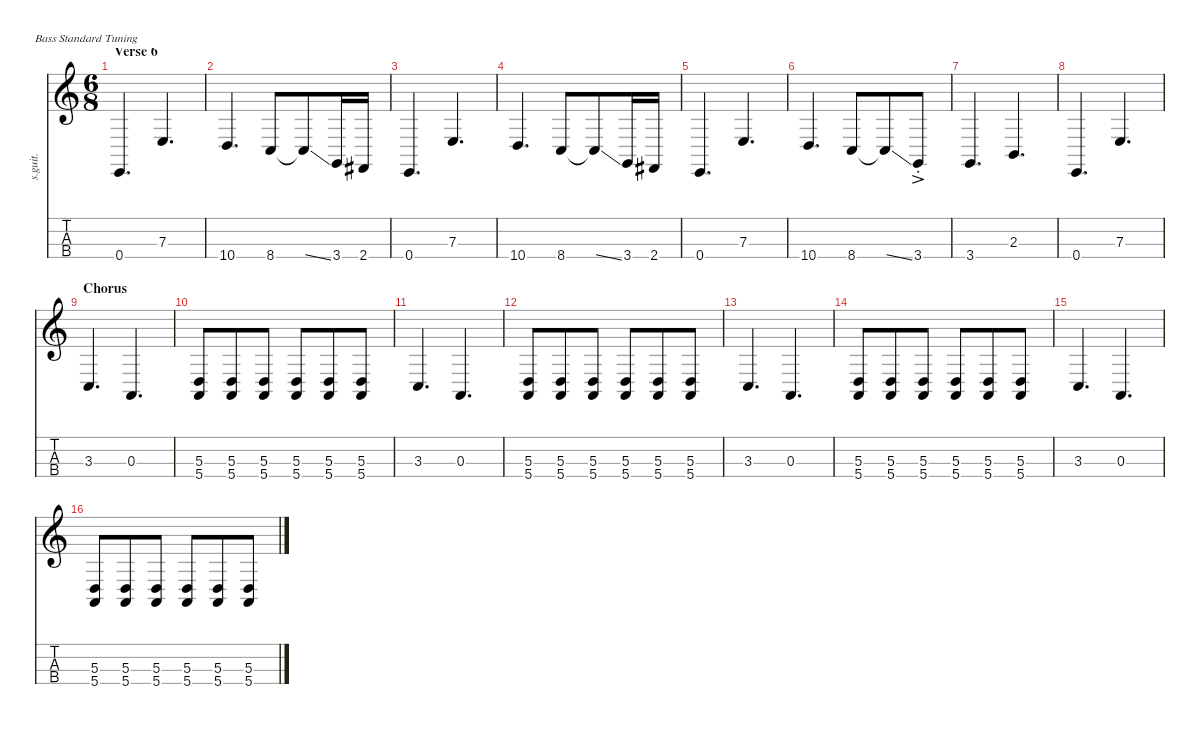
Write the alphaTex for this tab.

\defaultSystemsLayout 4
\hideDynamics
\bracketExtendMode nobrackets
\track ("Jason Newsted - Bass Guitar" "s.guit.") {instrument fretlessbass}
\staff {score tabs}
\tuning (G2 D2 A1 E1)
\ts (6 8)
\section ("" "Verse 6")
\tempo (71 hide)
\clef g2
\ks c
0.4.4{d lyrics (0 "") lyrics (1 "") lyrics (2 "") lyrics (3 "") lyrics (4 "") dy fff} 7.3.4{d lyrics (0 "") lyrics (1 "") lyrics (2 "") lyrics (3 "") lyrics (4 "")} |
10.4.4{d lyrics (0 "") lyrics (1 "") lyrics (2 "") lyrics (3 "") lyrics (4 "")} 8.4.8{lyrics (0 "") lyrics (1 "") lyrics (2 "") lyrics (3 "") lyrics (4 "")} 8.4{ss t}.8{lyrics (0 "") lyrics (1 "") lyrics (2 "") lyrics (3 "") lyrics (4 "")} 3.4.16{lyrics (0 "") lyrics (1 "") lyrics (2 "") lyrics (3 "") lyrics (4 "")} 2.4{acc #}.16{lyrics (0 "") lyrics (1 "") lyrics (2 "") lyrics (3 "") lyrics (4 "")} |
0.4.4{d lyrics (0 "") lyrics (1 "") lyrics (2 "") lyrics (3 "") lyrics (4 "")} 7.3.4{d lyrics (0 "") lyrics (1 "") lyrics (2 "") lyrics (3 "") lyrics (4 "")} |
10.4.4{d lyrics (0 "") lyrics (1 "") lyrics (2 "") lyrics (3 "") lyrics (4 "")} 8.4.8{lyrics (0 "") lyrics (1 "") lyrics (2 "") lyrics (3 "") lyrics (4 "")} 8.4{ss t}.8{lyrics (0 "") lyrics (1 "") lyrics (2 "") lyrics (3 "") lyrics (4 "")} 3.4.16{lyrics (0 "") lyrics (1 "") lyrics (2 "") lyrics (3 "") lyrics (4 "")} 2.4{acc #}.16{lyrics (0 "") lyrics (1 "") lyrics (2 "") lyrics (3 "") lyrics (4 "")} |
0.4.4{d lyrics (0 "") lyrics (1 "") lyrics (2 "") lyrics (3 "") lyrics (4 "")} 7.3.4{d lyrics (0 "") lyrics (1 "") lyrics (2 "") lyrics (3 "") lyrics (4 "")} |
10.4.4{d lyrics (0 "") lyrics (1 "") lyrics (2 "") lyrics (3 "") lyrics (4 "")} 8.4.8{lyrics (0 "") lyrics (1 "") lyrics (2 "") lyrics (3 "") lyrics (4 "")} 8.4{ss t}.8{lyrics (0 "") lyrics (1 "") lyrics (2 "") lyrics (3 "") lyrics (4 "")} 3.4{ac st}.8{lyrics (0 "") lyrics (1 "") lyrics (2 "") lyrics (3 "") lyrics (4 "") dy p} |
3.4.4{d lyrics (0 "") lyrics (1 "") lyrics (2 "") lyrics (3 "") lyrics (4 "") dy fff} 2.3.4{d lyrics (0 "") lyrics (1 "") lyrics (2 "") lyrics (3 "") lyrics (4 "")} |
0.4.4{d lyrics (0 "") lyrics (1 "") lyrics (2 "") lyrics (3 "") lyrics (4 "")} 7.3.4{d lyrics (0 "") lyrics (1 "") lyrics (2 "") lyrics (3 "") lyrics (4 "")} |
\section ("" "Chorus")
3.3.4{d lyrics (0 "") lyrics (1 "") lyrics (2 "") lyrics (3 "") lyrics (4 "")} 0.3.4{d lyrics (0 "") lyrics (1 "") lyrics (2 "") lyrics (3 "") lyrics (4 "")} |
(5.3 5.4).8{lyrics (0 "") lyrics (1 "") lyrics (2 "") lyrics (3 "") lyrics (4 "")} (5.3 5.4).8{lyrics (0 "") lyrics (1 "") lyrics (2 "") lyrics (3 "") lyrics (4 "")} (5.3 5.4).8{lyrics (0 "") lyrics (1 "") lyrics (2 "") lyrics (3 "") lyrics (4 "")} (5.3 5.4).8{lyrics (0 "") lyrics (1 "") lyrics (2 "") lyrics (3 "") lyrics (4 "")} (5.3 5.4).8{lyrics (0 "") lyrics (1 "") lyrics (2 "") lyrics (3 "") lyrics (4 "")} (5.3 5.4).8{lyrics (0 "") lyrics (1 "") lyrics (2 "") lyrics (3 "") lyrics (4 "")} |
3.3.4{d lyrics (0 "") lyrics (1 "") lyrics (2 "") lyrics (3 "") lyrics (4 "")} 0.3.4{d lyrics (0 "") lyrics (1 "") lyrics (2 "") lyrics (3 "") lyrics (4 "")} |
(5.3 5.4).8{lyrics (0 "") lyrics (1 "") lyrics (2 "") lyrics (3 "") lyrics (4 "")} (5.3 5.4).8{lyrics (0 "") lyrics (1 "") lyrics (2 "") lyrics (3 "") lyrics (4 "")} (5.3 5.4).8{lyrics (0 "") lyrics (1 "") lyrics (2 "") lyrics (3 "") lyrics (4 "")} (5.3 5.4).8{lyrics (0 "") lyrics (1 "") lyrics (2 "") lyrics (3 "") lyrics (4 "")} (5.3 5.4).8{lyrics (0 "") lyrics (1 "") lyrics (2 "") lyrics (3 "") lyrics (4 "")} (5.3 5.4).8{lyrics (0 "") lyrics (1 "") lyrics (2 "") lyrics (3 "") lyrics (4 "")} |
3.3.4{d lyrics (0 "") lyrics (1 "") lyrics (2 "") lyrics (3 "") lyrics (4 "")} 0.3.4{d lyrics (0 "") lyrics (1 "") lyrics (2 "") lyrics (3 "") lyrics (4 "")} |
(5.3 5.4).8{lyrics (0 "") lyrics (1 "") lyrics (2 "") lyrics (3 "") lyrics (4 "")} (5.3 5.4).8{lyrics (0 "") lyrics (1 "") lyrics (2 "") lyrics (3 "") lyrics (4 "")} (5.3 5.4).8{lyrics (0 "") lyrics (1 "") lyrics (2 "") lyrics (3 "") lyrics (4 "")} (5.3 5.4).8{lyrics (0 "") lyrics (1 "") lyrics (2 "") lyrics (3 "") lyrics (4 "")} (5.3 5.4).8{lyrics (0 "") lyrics (1 "") lyrics (2 "") lyrics (3 "") lyrics (4 "")} (5.3 5.4).8{lyrics (0 "") lyrics (1 "") lyrics (2 "") lyrics (3 "") lyrics (4 "")} |
3.3.4{d lyrics (0 "") lyrics (1 "") lyrics (2 "") lyrics (3 "") lyrics (4 "")} 0.3.4{d lyrics (0 "") lyrics (1 "") lyrics (2 "") lyrics (3 "") lyrics (4 "")} |
(5.3 5.4).8{lyrics (0 "") lyrics (1 "") lyrics (2 "") lyrics (3 "") lyrics (4 "")} (5.3 5.4).8{lyrics (0 "") lyrics (1 "") lyrics (2 "") lyrics (3 "") lyrics (4 "")} (5.3 5.4).8{lyrics (0 "") lyrics (1 "") lyrics (2 "") lyrics (3 "") lyrics (4 "")} (5.3 5.4).8{lyrics (0 "") lyrics (1 "") lyrics (2 "") lyrics (3 "") lyrics (4 "")} (5.3 5.4).8{lyrics (0 "") lyrics (1 "") lyrics (2 "") lyrics (3 "") lyrics (4 "")} (5.3 5.4).8{lyrics (0 "") lyrics (1 "") lyrics (2 "") lyrics (3 "") lyrics (4 "")}
